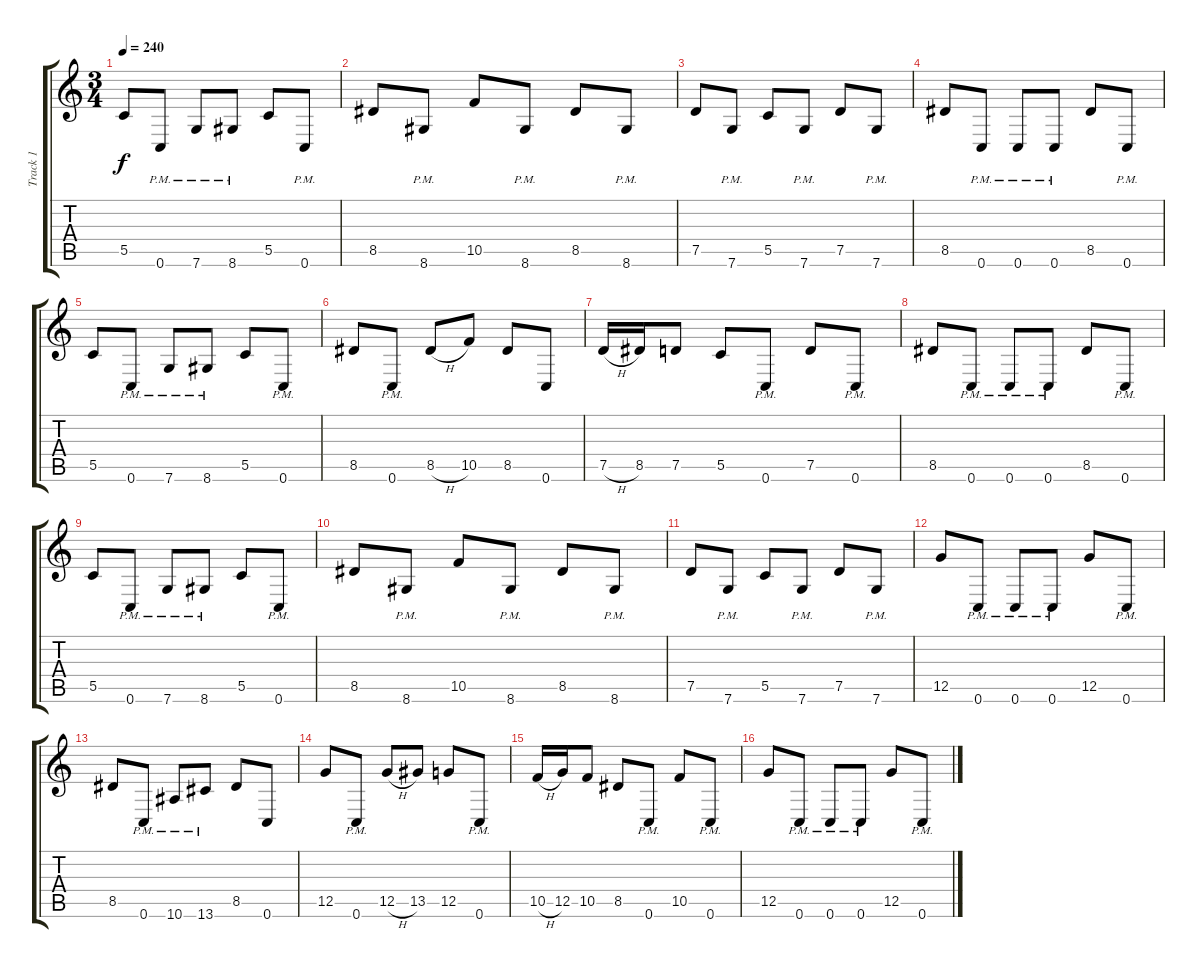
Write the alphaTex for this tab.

\track ("Track 1" "Track 1") {instrument distortionguitar}
\staff {score tabs}
\tuning (D4 A3 F3 C3 G2 C2) {hide}
\ts (3 4)
\tempo 240
\clef g2
\ks c
5.5.8{dy f} 0.6{pm}.8 7.6{pm}.8 8.6{pm}.8 5.5.8 0.6{pm}.8 |
8.5.8 8.6{pm}.8 10.5.8 8.6{pm}.8 8.5.8 8.6{pm}.8 |
7.5.8 7.6{pm}.8 5.5.8 7.6{pm}.8 7.5.8 7.6{pm}.8 |
8.5.8 0.6{pm}.8 0.6{pm}.8 0.6{pm}.8 8.5.8 0.6{pm}.8 |
5.5.8 0.6{pm}.8 7.6{pm}.8 8.6{pm}.8 5.5.8 0.6{pm}.8 |
8.5.8 0.6{pm}.8 8.5{h}.8 10.5.8 8.5.8 0.6.8 |
7.5{h}.16 8.5.16 7.5.8 5.5.8 0.6{pm}.8 7.5.8 0.6{pm}.8 |
8.5.8 0.6{pm}.8 0.6{pm}.8 0.6{pm}.8 8.5.8 0.6{pm}.8 |
5.5.8 0.6{pm}.8 7.6{pm}.8 8.6{pm}.8 5.5.8 0.6{pm}.8 |
8.5.8 8.6{pm}.8 10.5.8 8.6{pm}.8 8.5.8 8.6{pm}.8 |
7.5.8 7.6{pm}.8 5.5.8 7.6{pm}.8 7.5.8 7.6{pm}.8 |
12.5.8 0.6{pm}.8 0.6{pm}.8 0.6{pm}.8 12.5.8 0.6{pm}.8 |
8.5.8 0.6{pm}.8 10.6{pm}.8 13.6{pm}.8 8.5.8 0.6.8 |
12.5.8 0.6{pm}.8 12.5{h}.8 13.5.8 12.5.8 0.6{pm}.8 |
10.5{h}.16 12.5.16 10.5.8 8.5.8 0.6{pm}.8 10.5.8 0.6{pm}.8 |
12.5.8 0.6{pm}.8 0.6{pm}.8 0.6{pm}.8 12.5.8 0.6{pm}.8
